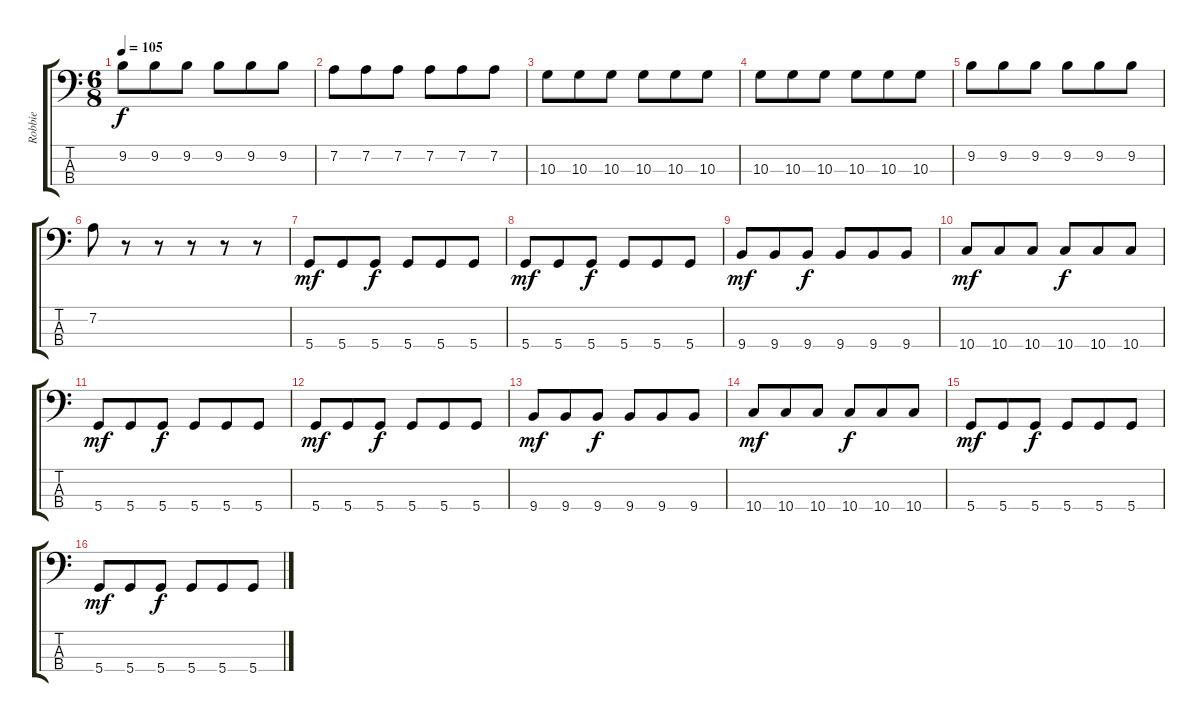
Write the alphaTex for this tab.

\track ("Robbie" "Robbie") {instrument electricbassfinger}
\staff {score tabs}
\tuning (G2 D2 A1 D1) {hide}
\ts (6 8)
\tempo 105
\clef f4
\ks c
9.2.8{dy f} 9.2.8 9.2.8 9.2.8 9.2.8 9.2.8 |
7.2.8 7.2.8 7.2.8 7.2.8 7.2.8 7.2.8 |
10.3.8 10.3.8 10.3.8 10.3.8 10.3.8 10.3.8 |
10.3.8 10.3.8 10.3.8 10.3.8 10.3.8 10.3.8 |
9.2.8 9.2.8 9.2.8 9.2.8 9.2.8 9.2.8 |
7.2.8 r.8 r.8 r.8 r.8 r.8 |
5.4.8{dy mf} 5.4.8 5.4.8{dy f} 5.4.8 5.4.8 5.4.8 |
5.4.8{dy mf} 5.4.8 5.4.8{dy f} 5.4.8 5.4.8 5.4.8 |
9.4.8{dy mf} 9.4.8 9.4.8{dy f} 9.4.8 9.4.8 9.4.8 |
10.4.8{dy mf} 10.4.8 10.4.8 10.4.8{dy f} 10.4.8 10.4.8 |
5.4.8{dy mf} 5.4.8 5.4.8{dy f} 5.4.8 5.4.8 5.4.8 |
5.4.8{dy mf} 5.4.8 5.4.8{dy f} 5.4.8 5.4.8 5.4.8 |
9.4.8{dy mf} 9.4.8 9.4.8{dy f} 9.4.8 9.4.8 9.4.8 |
10.4.8{dy mf} 10.4.8 10.4.8 10.4.8{dy f} 10.4.8 10.4.8 |
5.4.8{dy mf} 5.4.8 5.4.8{dy f} 5.4.8 5.4.8 5.4.8 |
5.4.8{dy mf} 5.4.8 5.4.8{dy f} 5.4.8 5.4.8 5.4.8
